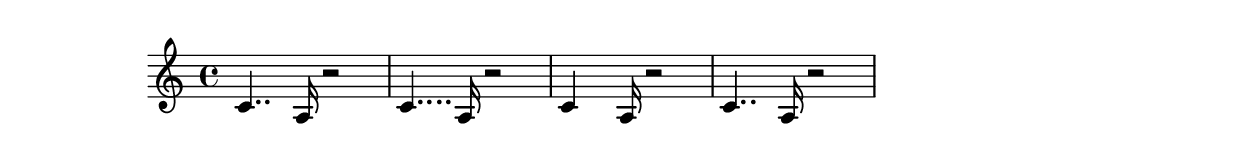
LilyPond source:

%% DO NOT EDIT this file manually; it is automatically
%% generated from LSR http://lsr.dsi.unimi.it
%% Make any changes in LSR itself, or in Documentation/snippets/new/ ,
%% and then run scripts/auxiliar/makelsr.py
%%
%% This file is in the public domain.
\version "2.17.6"

\header {
  lsrtags = "expressive-marks, rhythms"

  texidoc = "
The number of augmentation dots on a single note can be changed
indepently of the dots placed after the note.

"
  doctitle = "Changing the number of augmentation dots per note"
} % begin verbatim

\relative c' {
  c4.. a16 r2 |
  \override Dots.dot-count = #4
  c4.. a16 r2 |
  \override Dots.dot-count = #0
  c4.. a16 r2 |
  \revert Dots.dot-count
  c4.. a16 r2 |
}
